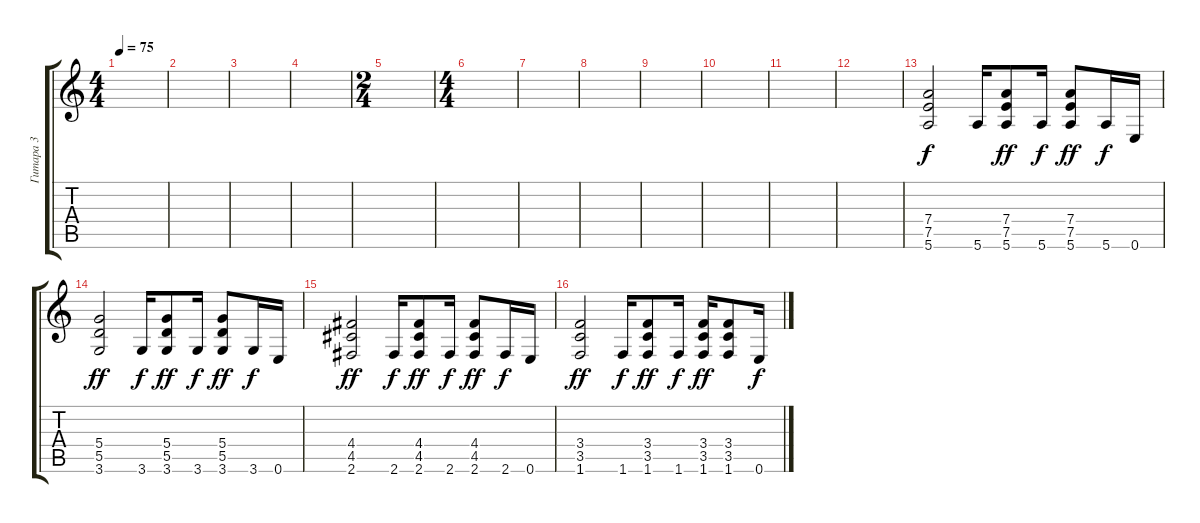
\track ("Гитара 3" "Гитара 3") {instrument distortionguitar}
\staff {score tabs}
\tuning (E4 B3 G3 D3 A2 E2) {hide}
\ts (4 4)
\tempo 75
\clef g2
\ks c
|
|
|
|
\ts (2 4)
|
\ts (4 4)
|
|
|
|
|
|
|
(7.4 7.5 5.6).2 5.6.16{dy f} (7.4 7.5 5.6).8{dy ff} 5.6.16{dy f} (7.4 7.5 5.6).8{dy ff} 5.6.16{dy f} 0.6.16 |
(5.4 5.5 3.6).2{dy ff} 3.6.16{dy f} (5.4 5.5 3.6).8{dy ff} 3.6.16{dy f} (5.4 5.5 3.6).8{dy ff} 3.6.16{dy f} 0.6.16 |
(4.4 4.5 2.6).2{dy ff} 2.6.16{dy f} (4.4 4.5 2.6).8{dy ff} 2.6.16{dy f} (4.4 4.5 2.6).8{dy ff} 2.6.16{dy f} 0.6.16 |
(3.4 3.5 1.6).2{dy ff} 1.6.16{dy f} (3.4 3.5 1.6).8{dy ff} 1.6.16{dy f} (3.4 3.5 1.6).16{dy ff} (3.4 3.5 1.6).8 0.6.16{dy f}
